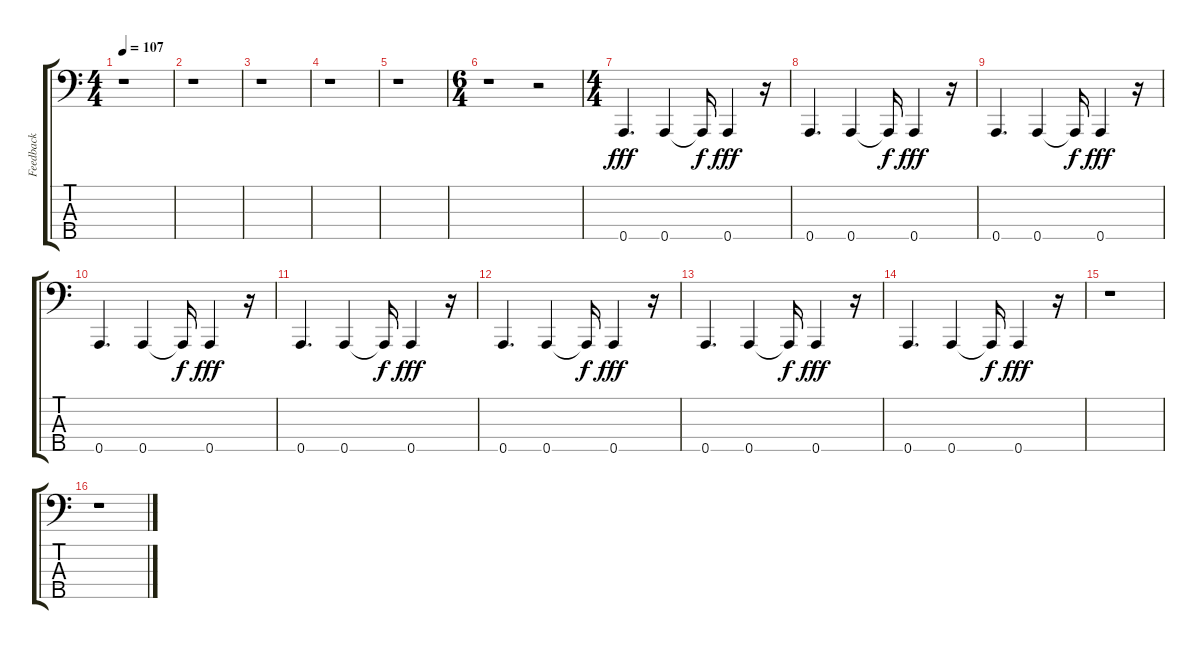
\track ("Feedback" "Feedback") {instrument electricbassfinger}
\staff {score tabs}
\tuning (F2 C2 G1 D1 A0) {hide}
\ts (4 4)
\tempo 107
\clef f4
\ks c
r.1{dy fff instrument electricbassfinger} |
r.1 |
r.1 |
r.1 |
r.1 |
\ts (6 4)
r.1 r.2 |
\ts (4 4)
0.5.4{d} 0.5.4 0.5{t}.16{dy f} 0.5.4{dy fff} r.16 |
0.5.4{d} 0.5.4 0.5{t}.16{dy f} 0.5.4{dy fff} r.16 |
0.5.4{d} 0.5.4 0.5{t}.16{dy f} 0.5.4{dy fff} r.16 |
0.5.4{d} 0.5.4 0.5{t}.16{dy f} 0.5.4{dy fff} r.16 |
0.5.4{d} 0.5.4 0.5{t}.16{dy f} 0.5.4{dy fff} r.16 |
0.5.4{d} 0.5.4 0.5{t}.16{dy f} 0.5.4{dy fff} r.16 |
0.5.4{d} 0.5.4 0.5{t}.16{dy f} 0.5.4{dy fff} r.16 |
0.5.4{d} 0.5.4 0.5{t}.16{dy f} 0.5.4{dy fff} r.16 |
r.1 |
r.1
